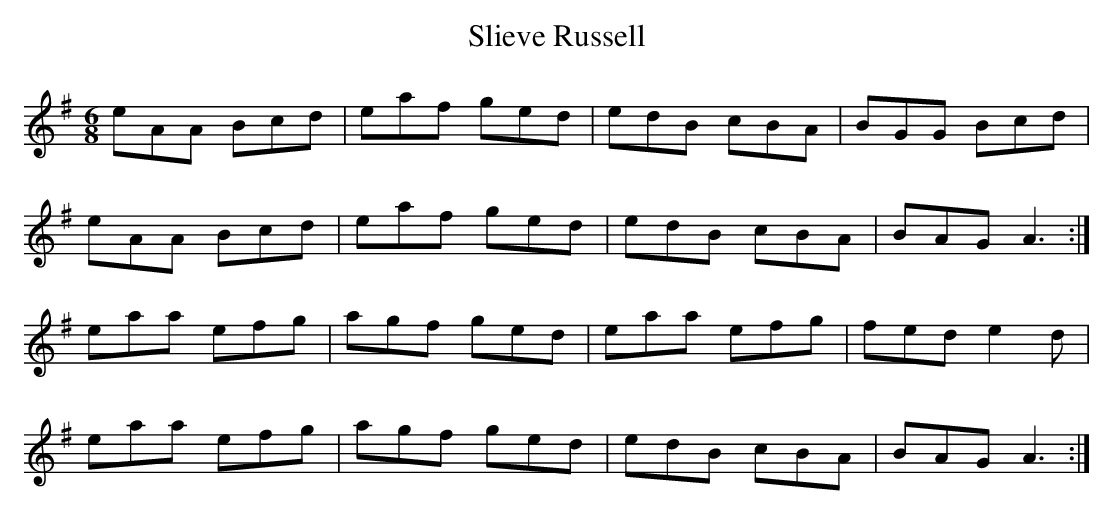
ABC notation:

X:1
T:Slieve Russell
M:6/8
L:1/8
K:A Dorian
eAA Bcd|eaf ged|edB cBA|BGG Bcd|!
eAA Bcd|eaf ged|edB cBA|BAG A3:|!
eaa efg|agf ged|eaa efg|fed e2d|!
eaa efg|agf ged|edB cBA|BAG A3:|!
